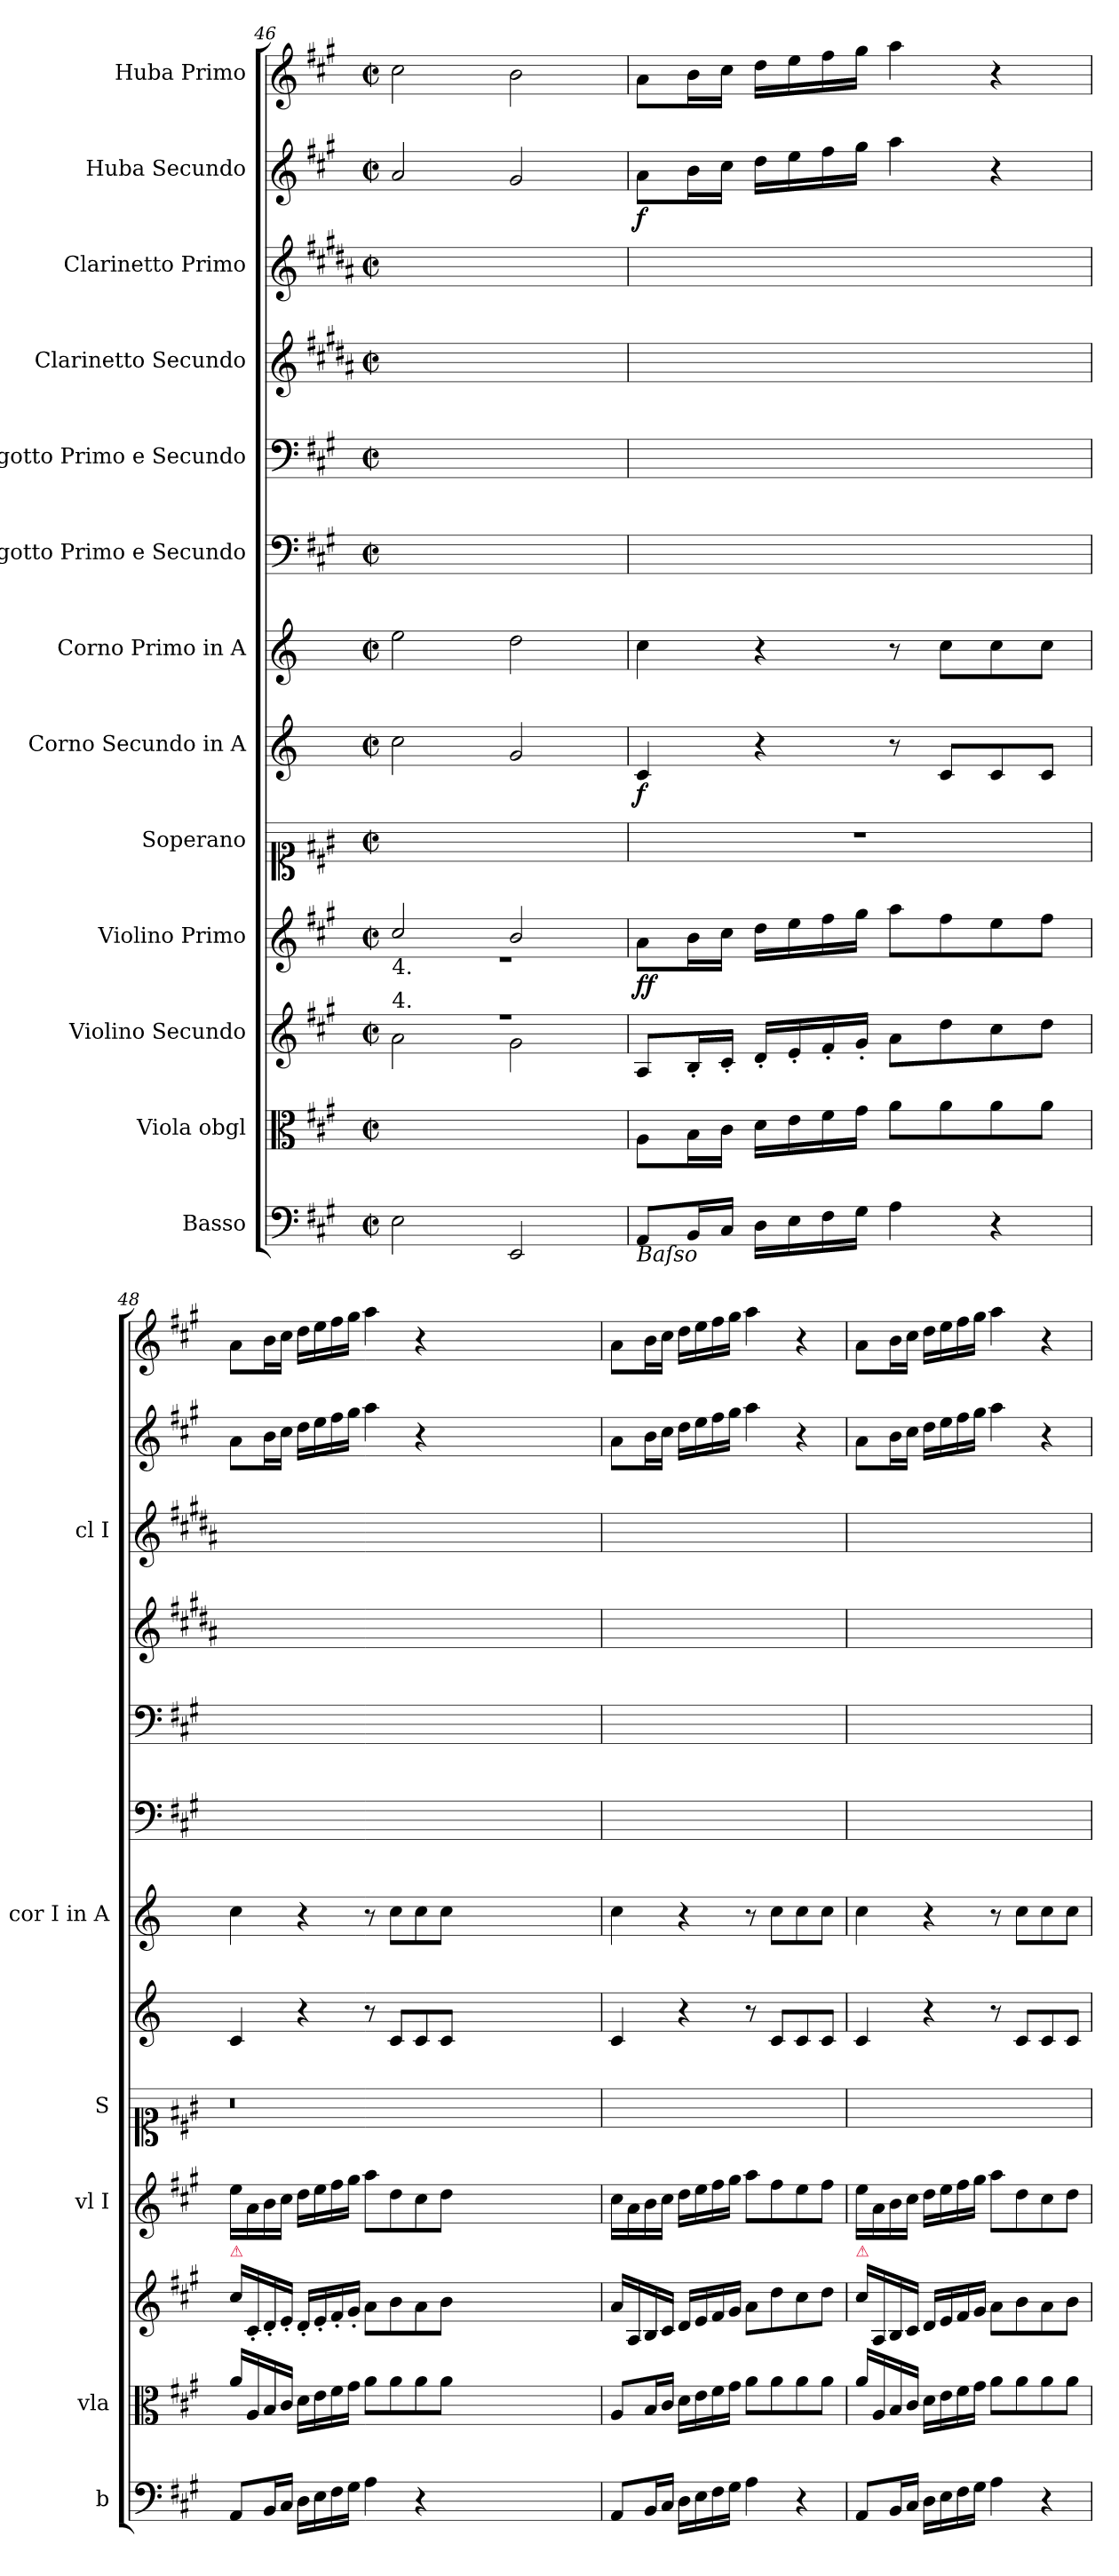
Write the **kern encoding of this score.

**kern	**dynam	**kern	**dynam	**kern	**dynam	**kern	**dynam	**kern	**kern	**dynam	**kern	**dynam	**kern	**kern	**kern	**kern	**kern	**dynam	**kern	**dynam
*part13	*part13	*part12	*part12	*part11	*part11	*part10	*part10	*part9	*part8	*part8	*part7	*part7	*part6	*part5	*part4	*part3	*part2	*part2	*part1	*part1
*staff13	*staff13	*staff12	*staff12	*staff11	*staff11	*staff10	*staff10	*staff9	*staff8	*staff8	*staff7	*staff7	*staff6	*staff5	*staff4	*staff3	*staff2	*staff2	*staff1	*staff1
*I"Basso	*	*I"Viola obgl	*	*I"Violino Secundo	*	*I"Violino Primo	*	*I"Soperano	*I"Corno Secundo in A	*	*I"Corno Primo in A	*	*I"Fagotto Primo e Secundo	*I"Fagotto Primo e Secundo	*I"Clarinetto Secundo	*I"Clarinetto Primo	*I"Huba Secundo	*	*I"Huba Primo	*
*I'b	*	*I'vla	*	*	*	*I'vl I	*	*I'S	*	*	*I'cor I in A	*	*	*	*	*I'cl I	*	*	*	*
*clefF4	*	*clefC3	*	*clefG2	*	*clefG2	*	*clefC1	*clefG2	*	*clefG2	*	*clefF4	*clefF4	*clefG2	*clefG2	*clefG2	*	*clefG2	*
*	*	*	*	*	*	*	*	*	*ITrd2c3	*	*ITrd2c3	*	*	*	*ITrd1c2	*ITrd1c2	*	*	*	*
*k[f#c#g#]	*	*k[f#c#g#]	*	*k[f#c#g#]	*	*k[f#c#g#]	*	*k[f#c#g#]	*k[f#c#g#]	*	*k[f#c#g#]	*	*k[f#c#g#]	*k[f#c#g#]	*k[f#c#g#]	*k[f#c#g#]	*k[f#c#g#]	*	*k[f#c#g#]	*
*A:	*	*A:	*	*A:	*	*A:	*	*A:	*A:	*	*A:	*	*A:	*A:	*A:	*A:	*A:	*	*A:	*
*M2/2	*	*M2/2	*	*M2/2	*	*M2/2	*	*M2/2	*M2/2	*	*M2/2	*	*M2/2	*M2/2	*M2/2	*M2/2	*M2/2	*	*M2/2	*
*met(c|)	*	*met(c|)	*	*met(c|)	*	*met(c|)	*	*met(c|)	*met(c|)	*	*met(c|)	*	*met(c|)	*met(c|)	*met(c|)	*met(c|)	*met(c|)	*	*met(c|)	*
=46	=46	=46	=46	=46	=46	=46	=46	=46	=46	=46	=46	=46	=46	=46	=46	=46	=46	=46	=46	=46
*	*	*	*	*^	*	*^	*	*	*	*	*	*	*	*	*	*	*	*	*	*
!	!	!	!	!	!	!	!LO:TX:b:t=4.	!	!	!	!	!	!	!	!	!	!	!	!	!	!	!
!	!	!	!	!LO:TX:a:t=4.	!	!	!	!	!	!	!	!	!	!	!	!	!	!	!	!	!	!
2E\	.	1ryy	.	1r	2a!\	.	2cc#!/	1r	.	1ryy	2a\	.	2cc#\	.	2E\yy	2E\yy	1ryy	1ryy	2a/	.	2cc#\	.
2EE/	.	.	.	.	2g#!\	.	2b!/	.	.	.	2e/	.	2b\	.	2EE/yy	2EE/yy	.	.	2g#/	.	2b\	.
*	*	*	*	*	*	*	*v	*v	*	*	*	*	*	*	*	*	*	*	*	*	*	*
=47	=47	=47	=47	=47	=47	=47	=47	=47	=47	=47	=47	=47	=47	=47	=47	=47	=47	=47	=47	=47	=47
!LO:TX:b:i:t=Baſso	!	!	!	!	!	!	!	!	!	!	!	!	!	!	!	!	!	!	!	!	!
!	!LO:DY:a	!	!LO:DY:b	!	!	!LO:DY:a	!	!LO:DY:b	!	!	!	!	!LO:DY:b	!	!	!	!	!	!	!	!LO:DY:b
*	*	*	*	*v	*v	*	*	*	*	*	*	*	*	*	*	*	*	*	*	*	*
8AA/L	fort	8A\L	for.	8A/L	forto.	8a\L	ff.	1r	4A/	f	4a\	for	8AA/Lyy	8AA/Lyy	1ryy	1ryy	8a\L	f	8a\L	for
16BB/L	.	16B\L	.	16B'/L	.	16b\L	.	.	.	.	.	.	16BB/Lyy	16BB/Lyy	.	.	16b\L	.	16b\L	.
16C#/JJ	.	16c#\JJ	.	16c#'/JJ	.	16cc#\JJ	.	.	.	.	.	.	16C#/JJyy	16C#/JJyy	.	.	16cc#\JJ	.	16cc#\JJ	.
16D\LL	.	16d\LL	.	16d'/LL	.	16dd\LL	.	.	4r	.	4r	.	16D\LLyy	16D\LLyy	.	.	16dd\LL	.	16dd\LL	.
16E\	.	16e\	.	16e'/	.	16ee\	.	.	.	.	.	.	16E\yy	16E\yy	.	.	16ee\	.	16ee\	.
16F#\	.	16f#\	.	16f#'/	.	16ff#\	.	.	.	.	.	.	16F#\yy	16F#\yy	.	.	16ff#\	.	16ff#\	.
16G#\JJ	.	16g#\JJ	.	16g#'/JJ	.	16gg#\JJ	.	.	.	.	.	.	16G#\JJyy	16G#\JJyy	.	.	16gg#\JJ	.	16gg#\JJ	.
4A\	.	8a\L	.	8a\L	.	8aa\L	.	.	8r	.	8r	.	4A\yy	4A\yy	.	.	4aa\	.	4aa\	.
.	.	8a\	.	8dd\	.	8ff#\	.	.	8A/L	.	8a\L	.	.	.	.	.	.	.	.	.
4r	.	8a\	.	8cc#\	.	8ee\	.	.	8A/	.	8a\	.	4ryy	4ryy	.	.	4r	.	4r	.
.	.	8a\J	.	8dd\J	.	8ff#\J	.	.	8A/J	.	8a\J	.	.	.	.	.	.	.	.	.
=48	=48	=48	=48	=48	=48	=48	=48	=48	=48	=48	=48	=48	=48	=48	=48	=48	=48	=48	=48	=48
!	!	!	!	!LO:TX:a:color=crimson:t=⚠	!	!	!	!	!	!	!	!	!	!	!	!	!	!	!	!
8AA/L	.	16a\LL	.	16cc#\LL	.	16ee\LL	.	0.r	4A/	.	4a\	.	8AA/Lyy	8AA/Lyy	1ryy	1ryy	8a\L	.	8a\L	.
.	.	16A/	.	16c#'/	.	16a\	.	.	.	.	.	.	.	.	.	.	.	.	.	.
16BB/L	.	16B/	.	16d'/	.	16b\	.	.	.	.	.	.	16BB/Lyy	16BB/Lyy	.	.	16b\L	.	16b\L	.
16C#/JJ	.	16c#/JJ	.	16e'/JJ	.	16cc#\JJ	.	.	.	.	.	.	16C#/JJyy	16C#/JJyy	.	.	16cc#\JJ	.	16cc#\JJ	.
16D\LL	.	16d\LL	.	16d'/LL	.	16dd\LL	.	.	4r	.	4r	.	16D\LLyy	16D\LLyy	.	.	16dd\LL	.	16dd\LL	.
16E\	.	16e\	.	16e'/	.	16ee\	.	.	.	.	.	.	16E\yy	16E\yy	.	.	16ee\	.	16ee\	.
16F#\	.	16f#\	.	16f#'/	.	16ff#\	.	.	.	.	.	.	16F#\yy	16F#\yy	.	.	16ff#\	.	16ff#\	.
16G#\JJ	.	16g#\JJ	.	16g#'/JJ	.	16gg#\JJ	.	.	.	.	.	.	16G#\JJyy	16G#\JJyy	.	.	16gg#\JJ	.	16gg#\JJ	.
4A\	.	8a\L	.	8a\L	.	8aa\L	.	.	8r	.	8r	.	4A\yy	4A\yy	.	.	4aa\	.	4aa\	.
.	.	8a\	.	8b\	.	8dd\	.	.	8A/L	.	8a\L	.	.	.	.	.	.	.	.	.
4r	.	8a\	.	8a\	.	8cc#\	.	.	8A/	.	8a\	.	4ryy	4ryy	.	.	4r	.	4r	.
.	.	8a\J	.	8b\J	.	8dd\J	.	.	8A/J	.	8a\J	.	.	.	.	.	.	.	.	.
0ryy	.	0ryy	.	0ryy	.	0ryy	.	.	0ryy	.	0ryy	.	0ryy	0ryy	0ryy	0ryy	0ryy	.	0ryy	.
=49	=49	=49	=49	=49	=49	=49	=49	=49	=49	=49	=49	=49	=49	=49	=49	=49	=49	=49	=49	=49
8AA/L	.	8A/L	.	16a/LL	.	16cc#\LL	.	1ryy	4A/	.	4a\	.	8AA/Lyy	8AA/Lyy	1ryy	1ryy	8a\L	.	8a\L	.
.	.	.	.	16A/	.	16a\	.	.	.	.	.	.	.	.	.	.	.	.	.	.
16BB/L	.	16B/L	.	16B/	.	16b\	.	.	.	.	.	.	16BB/Lyy	16BB/Lyy	.	.	16b\L	.	16b\L	.
16C#/JJ	.	16c#/JJ	.	16c#/JJ	.	16cc#\JJ	.	.	.	.	.	.	16C#/JJyy	16C#/JJyy	.	.	16cc#\JJ	.	16cc#\JJ	.
16D\LL	.	16d\LL	.	16d/LL	.	16dd\LL	.	.	4r	.	4r	.	16D\LLyy	16D\LLyy	.	.	16dd\LL	.	16dd\LL	.
16E\	.	16e\	.	16e/	.	16ee\	.	.	.	.	.	.	16E\yy	16E\yy	.	.	16ee\	.	16ee\	.
16F#\	.	16f#\	.	16f#/	.	16ff#\	.	.	.	.	.	.	16F#\yy	16F#\yy	.	.	16ff#\	.	16ff#\	.
16G#\JJ	.	16g#\JJ	.	16g#/JJ	.	16gg#\JJ	.	.	.	.	.	.	16G#\JJyy	16G#\JJyy	.	.	16gg#\JJ	.	16gg#\JJ	.
4A\	.	8a\L	.	8a\L	.	8aa\L	.	.	8r	.	8r	.	4A\yy	4A\yy	.	.	4aa\	.	4aa\	.
.	.	8a\	.	8dd\	.	8ff#\	.	.	8A/L	.	8a\L	.	.	.	.	.	.	.	.	.
4r	.	8a\	.	8cc#\	.	8ee\	.	.	8A/	.	8a\	.	4ryy	4ryy	.	.	4r	.	4r	.
.	.	8a\J	.	8dd\J	.	8ff#\J	.	.	8A/J	.	8a\J	.	.	.	.	.	.	.	.	.
=50	=50	=50	=50	=50	=50	=50	=50	=50	=50	=50	=50	=50	=50	=50	=50	=50	=50	=50	=50	=50
!	!	!	!	!LO:TX:a:color=crimson:t=⚠	!	!	!	!	!	!	!	!	!	!	!	!	!	!	!	!
8AA/L	.	16a\LL	.	16cc#\LL	.	16ee\LL	.	1ryy	4A/	.	4a\	.	8AA/Lyy	8AA/Lyy	1ryy	1ryy	8a\L	.	8a\L	.
.	.	16A/	.	16A/	.	16a\	.	.	.	.	.	.	.	.	.	.	.	.	.	.
16BB/L	.	16B/	.	16B/	.	16b\	.	.	.	.	.	.	16BB/Lyy	16BB/Lyy	.	.	16b\L	.	16b\L	.
16C#/JJ	.	16c#/JJ	.	16c#/JJ	.	16cc#\JJ	.	.	.	.	.	.	16C#/JJyy	16C#/JJyy	.	.	16cc#\JJ	.	16cc#\JJ	.
16D\LL	.	16d\LL	.	16d/LL	.	16dd\LL	.	.	4r	.	4r	.	16D\LLyy	16D\LLyy	.	.	16dd\LL	.	16dd\LL	.
16E\	.	16e\	.	16e/	.	16ee\	.	.	.	.	.	.	16E\yy	16E\yy	.	.	16ee\	.	16ee\	.
16F#\	.	16f#\	.	16f#/	.	16ff#\	.	.	.	.	.	.	16F#\yy	16F#\yy	.	.	16ff#\	.	16ff#\	.
16G#\JJ	.	16g#\JJ	.	16g#/JJ	.	16gg#\JJ	.	.	.	.	.	.	16G#\JJyy	16G#\JJyy	.	.	16gg#\JJ	.	16gg#\JJ	.
4A\	.	8a\L	.	8a\L	.	8aa\L	.	.	8r	.	8r	.	4A\yy	4A\yy	.	.	4aa\	.	4aa\	.
.	.	8a\	.	8b\	.	8dd\	.	.	8A/L	.	8a\L	.	.	.	.	.	.	.	.	.
4r	.	8a\	.	8a\	.	8cc#\	.	.	8A/	.	8a\	.	4ryy	4ryy	.	.	4r	.	4r	.
.	.	8a\J	.	8b\J	.	8dd\J	.	.	8A/J	.	8a\J	.	.	.	.	.	.	.	.	.
=	=	=	=	=	=	=	=	=	=	=	=	=	=	=	=	=	=	=	=	=
*-	*-	*-	*-	*-	*-	*-	*-	*-	*-	*-	*-	*-	*-	*-	*-	*-	*-	*-	*-	*-
